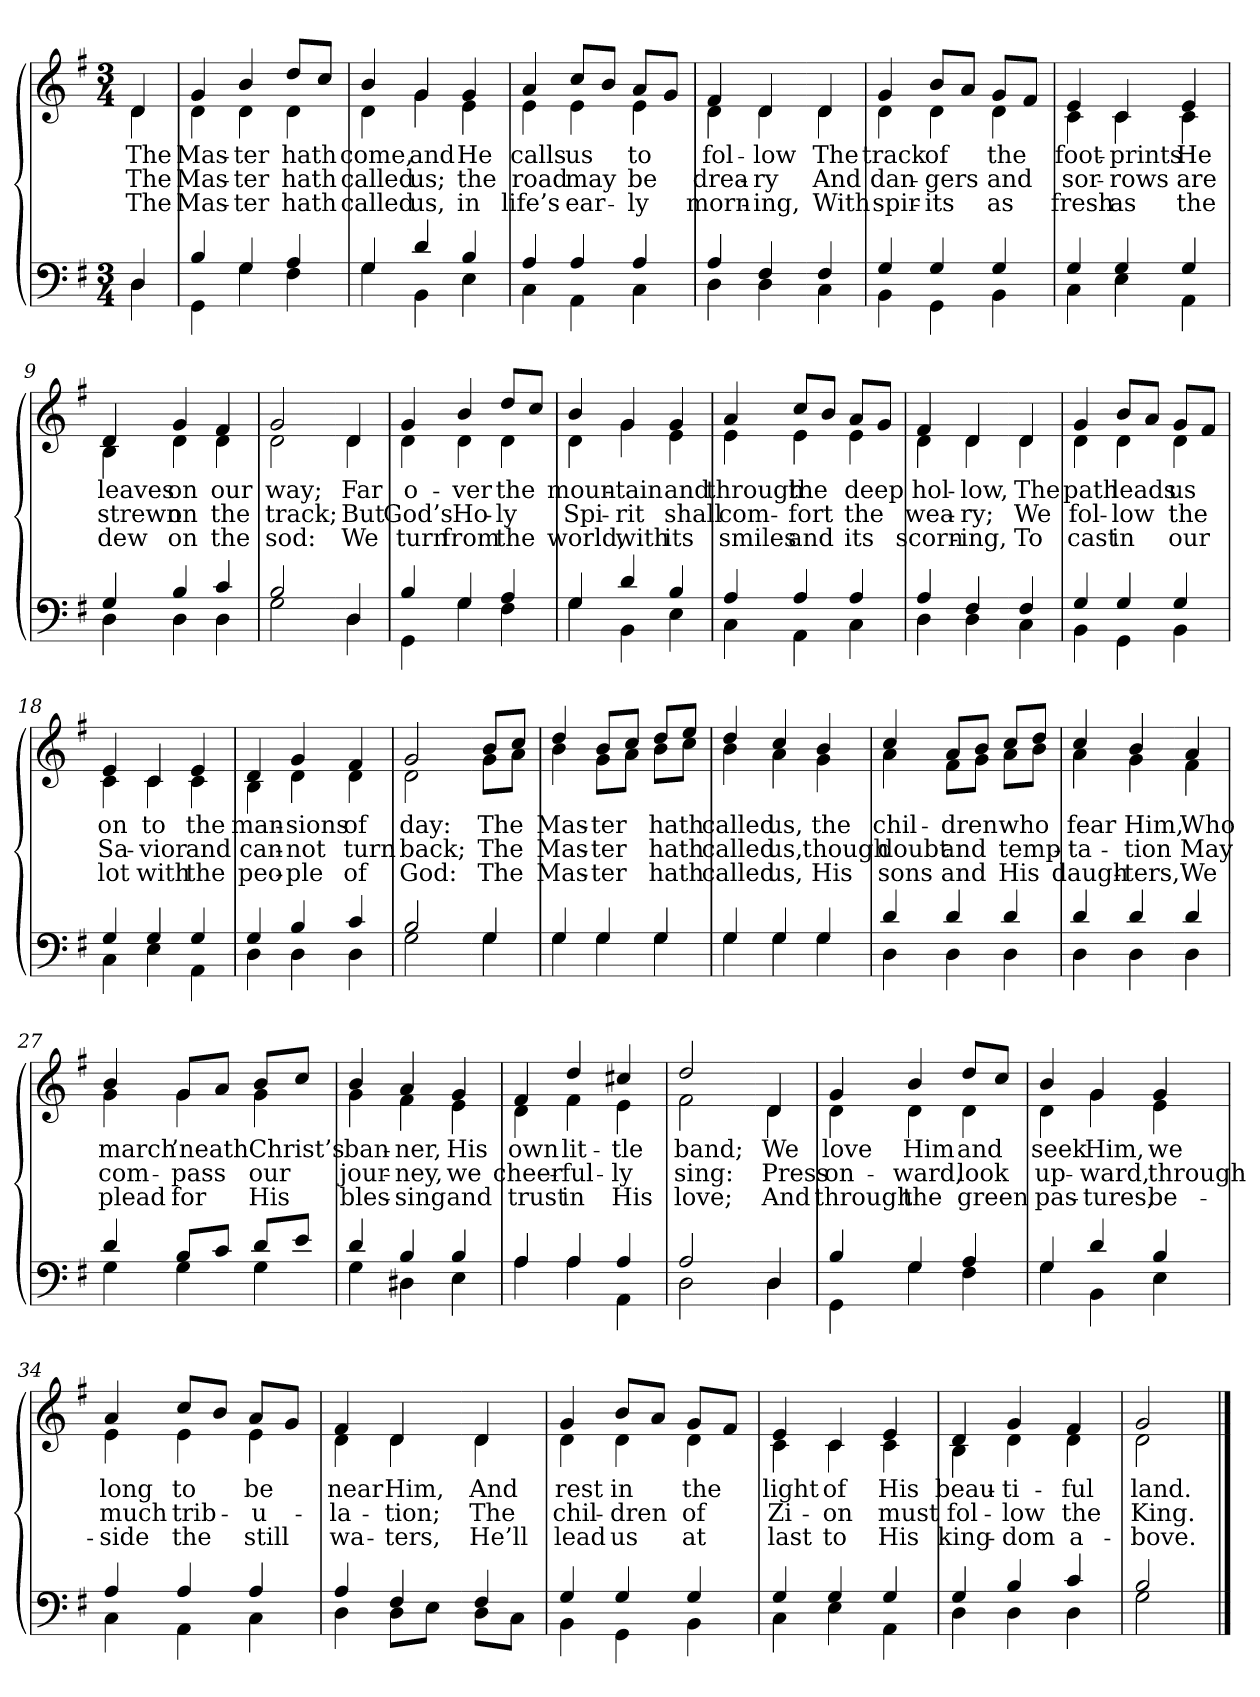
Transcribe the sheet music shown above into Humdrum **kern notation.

**kern	**kern	**text	**text	**text
*part2	*part1	*part1	*part1	*part1
*staff2	*staff1	*staff1	*staff1	*staff1
*clefF4	*clefG2	*	*	*
*k[f#]	*k[f#]	*	*	*
*M3/4	*M3/4	*	*	*
=1	=1	=1	=1	=1
*^	*	*	*	*
!	!	!LO:TX:b:i:t=Verse	!	!	!
!	!	!	!LO:LY:b	!LO:LY:b	!LO:LY:b
*	*	*^	*	*	*
4D/	4D\	4d/	4d\	The	The	The
=2	=2	=2	=2	=2	=2	=2
!	!	!	!	!LO:LY:b	!LO:LY:b	!LO:LY:b
4B/	4GG\	4g/	4d\	Mas-	Mas-	Mas-
!	!	!	!	!LO:LY:b	!LO:LY:b	!LO:LY:b
4G/	4G\	4b/	4d\	-ter	-ter	-ter
!	!	!	!	!LO:LY:b	!LO:LY:b	!LO:LY:b
4A/	4F#\	8dd/L	4d\	hath	hath	hath
.	.	8cc/J	.	.	.	.
=3	=3	=3	=3	=3	=3	=3
!	!	!	!	!LO:LY:b	!LO:LY:b	!LO:LY:b
4G/	4G\	4b/	4d\	come,	called	called
!	!	!	!	!LO:LY:b	!LO:LY:b	!LO:LY:b
4d/	4BB\	4g/	4g\	and	us;	us,
!	!	!	!	!LO:LY:b	!LO:LY:b	!LO:LY:b
4B/	4E\	4g/	4e\	He	the	in
=4	=4	=4	=4	=4	=4	=4
!	!	!	!	!LO:LY:b	!LO:LY:b	!LO:LY:b
4A/	4C\	4a/	4e\	calls	road	life’s
!	!	!	!	!LO:LY:b	!LO:LY:b	!LO:LY:b
4A/	4AA\	8cc/L	4e\	us	may	ear-
.	.	8b/J	.	.	.	.
!	!	!	!	!LO:LY:b	!LO:LY:b	!LO:LY:b
4A/	4C\	8a/L	4e\	to	be	-ly
.	.	8g/J	.	.	.	.
=5	=5	=5	=5	=5	=5	=5
!	!	!	!	!LO:LY:b	!LO:LY:b	!LO:LY:b
4A/	4D\	4f#/	4d\	fol-	drea-	morn-
!	!	!	!	!LO:LY:b	!LO:LY:b	!LO:LY:b
4F#/	4D\	4d/	4d\	-low	-ry	-ing,
!!LO:LB:g=z	!!
=6-	=6-	=6-	=6-	=6-	=6-	=6-
!	!	!	!	!LO:LY:b	!LO:LY:b	!LO:LY:b
4F#/	4C\	4d/	4d\	The	And	With
=7	=7	=7	=7	=7	=7	=7
!	!	!	!	!LO:LY:b	!LO:LY:b	!LO:LY:b
4G/	4BB\	4g/	4d\	track	dan-	spir-
!	!	!	!	!LO:LY:b	!LO:LY:b	!LO:LY:b
4G/	4GG\	8b/L	4d\	of	-gers	-its
.	.	8a/J	.	.	.	.
!	!	!	!	!LO:LY:b	!LO:LY:b	!LO:LY:b
4G/	4BB\	8g/L	4d\	the	and	as
.	.	8f#/J	.	.	.	.
=8	=8	=8	=8	=8	=8	=8
!	!	!	!	!LO:LY:b	!LO:LY:b	!LO:LY:b
4G/	4C\	4e/	4c\	foot-	sor-	fresh
!	!	!	!	!LO:LY:b	!LO:LY:b	!LO:LY:b
4G/	4E\	4c/	4c\	-prints	-rows	as
!	!	!	!	!LO:LY:b	!LO:LY:b	!LO:LY:b
4G/	4AA\	4e/	4c\	He	are	the
=9	=9	=9	=9	=9	=9	=9
!	!	!	!	!LO:LY:b	!LO:LY:b	!LO:LY:b
4G/	4D\	4d/	4B\	leaves	strewn	dew
!	!	!	!	!LO:LY:b	!LO:LY:b	!LO:LY:b
4B/	4D\	4g/	4d\	on	on	on
!	!	!	!	!LO:LY:b	!LO:LY:b	!LO:LY:b
4c/	4D\	4f#/	4d\	our	the	the
=10	=10	=10	=10	=10	=10	=10
!	!	!	!	!LO:LY:b	!LO:LY:b	!LO:LY:b
2B/	2G\	2g/	2d\	way;	track;	sod:
!!LO:LB:g=z	!!
=11-	=11-	=11-	=11-	=11-	=11-	=11-
!	!	!	!	!LO:LY:b	!LO:LY:b	!LO:LY:b
4D/	4D\	4d/	4d\	Far	But	We
=12	=12	=12	=12	=12	=12	=12
!	!	!	!	!LO:LY:b	!LO:LY:b	!LO:LY:b
4B/	4GG\	4g/	4d\	o-	God’s	turn
!	!	!	!	!LO:LY:b	!LO:LY:b	!LO:LY:b
4G/	4G\	4b/	4d\	-ver	Ho-	from
!	!	!	!	!LO:LY:b	!LO:LY:b	!LO:LY:b
4A/	4F#\	8dd/L	4d\	the	-ly	the
.	.	8cc/J	.	.	.	.
=13	=13	=13	=13	=13	=13	=13
!	!	!	!	!LO:LY:b	!LO:LY:b	!LO:LY:b
4G/	4G\	4b/	4d\	moun-	Spi-	world,
!	!	!	!	!LO:LY:b	!LO:LY:b	!LO:LY:b
4d/	4BB\	4g/	4g\	-tain	-rit	with
!	!	!	!	!LO:LY:b	!LO:LY:b	!LO:LY:b
4B/	4E\	4g/	4e\	and	shall	its
=14	=14	=14	=14	=14	=14	=14
!	!	!	!	!LO:LY:b	!LO:LY:b	!LO:LY:b
4A/	4C\	4a/	4e\	through	com-	smiles
!	!	!	!	!LO:LY:b	!LO:LY:b	!LO:LY:b
4A/	4AA\	8cc/L	4e\	the	-fort	and
.	.	8b/J	.	.	.	.
!	!	!	!	!LO:LY:b	!LO:LY:b	!LO:LY:b
4A/	4C\	8a/L	4e\	deep	the	its
.	.	8g/J	.	.	.	.
=15	=15	=15	=15	=15	=15	=15
!	!	!	!	!LO:LY:b	!LO:LY:b	!LO:LY:b
4A/	4D\	4f#/	4d\	hol-	wea-	scorn-
!	!	!	!	!LO:LY:b	!LO:LY:b	!LO:LY:b
4F#/	4D\	4d/	4d\	-low,	-ry;	-ing,
!!LO:LB:g=z	!!
=16-	=16-	=16-	=16-	=16-	=16-	=16-
!	!	!	!	!LO:LY:b	!LO:LY:b	!LO:LY:b
4F#/	4C\	4d/	4d\	The	We	To
=17	=17	=17	=17	=17	=17	=17
!	!	!	!	!LO:LY:b	!LO:LY:b	!LO:LY:b
4G/	4BB\	4g/	4d\	path	fol-	cast
!	!	!	!	!LO:LY:b	!LO:LY:b	!LO:LY:b
4G/	4GG\	8b/L	4d\	leads	-low	in
.	.	8a/J	.	.	.	.
!	!	!	!	!LO:LY:b	!LO:LY:b	!LO:LY:b
4G/	4BB\	8g/L	4d\	us	the	our
.	.	8f#/J	.	.	.	.
=18	=18	=18	=18	=18	=18	=18
!	!	!	!	!LO:LY:b	!LO:LY:b	!LO:LY:b
4G/	4C\	4e/	4c\	on	Sa-	lot
!	!	!	!	!LO:LY:b	!LO:LY:b	!LO:LY:b
4G/	4E\	4c/	4c\	to	-vior	with
!	!	!	!	!LO:LY:b	!LO:LY:b	!LO:LY:b
4G/	4AA\	4e/	4c\	the	and	the
=19	=19	=19	=19	=19	=19	=19
!	!	!	!	!LO:LY:b	!LO:LY:b	!LO:LY:b
4G/	4D\	4d/	4B\	man-	can-	peo-
!	!	!	!	!LO:LY:b	!LO:LY:b	!LO:LY:b
4B/	4D\	4g/	4d\	-sions	-not	-ple
!	!	!	!	!LO:LY:b	!LO:LY:b	!LO:LY:b
4c/	4D\	4f#/	4d\	of	turn	of
=20	=20	=20	=20	=20	=20	=20
!	!	!	!	!LO:LY:b	!LO:LY:b	!LO:LY:b
2B/	2G\	2g/	2d\	day:	back;	God:
!!LO:LB:g=z	!!
=21-	=21-	=21-	=21-	=21-	=21-	=21-
!	!	!	!	!LO:LY:b	!LO:LY:b	!LO:LY:b
4G/	4G\	8b/L	8g\L	The	The	The
.	.	8cc/J	8a\J	.	.	.
=22	=22	=22	=22	=22	=22	=22
!	!	!	!	!LO:LY:b	!LO:LY:b	!LO:LY:b
4G/	4G\	4dd/	4b\	Mas-	Mas-	Mas-
!	!	!	!	!LO:LY:b	!LO:LY:b	!LO:LY:b
4G/	4G\	8b/L	8g\L	-ter	-ter	-ter
.	.	8cc/J	8a\J	.	.	.
!	!	!	!	!LO:LY:b	!LO:LY:b	!LO:LY:b
4G/	4G\	8dd/L	8b\L	hath	hath	hath
.	.	8ee/J	8cc\J	.	.	.
=23	=23	=23	=23	=23	=23	=23
!	!	!	!	!LO:LY:b	!LO:LY:b	!LO:LY:b
4G/	4G\	4dd/	4b\	called	called	called
!	!	!	!	!LO:LY:b	!LO:LY:b	!LO:LY:b
4G/	4G\	4cc/	4a\	us,	us,	us,
!	!	!	!	!LO:LY:b	!LO:LY:b	!LO:LY:b
4G/	4G\	4b/	4g\	the	though	His
=24	=24	=24	=24	=24	=24	=24
!	!	!	!	!LO:LY:b	!LO:LY:b	!LO:LY:b
4d/	4D\	4cc/	4a\	chil-	doubt	sons
!	!	!	!	!LO:LY:b	!LO:LY:b	!LO:LY:b
4d/	4D\	8a/L	8f#\L	-dren	and	and
.	.	8b/J	8g\J	.	.	.
!	!	!	!	!LO:LY:b	!LO:LY:b	!LO:LY:b
4d/	4D\	8cc/L	8a\L	who	temp-	His
.	.	8dd/J	8b\J	.	.	.
=25	=25	=25	=25	=25	=25	=25
!	!	!	!	!LO:LY:b	!LO:LY:b	!LO:LY:b
4d/	4D\	4cc/	4a\	fear	-ta-	daugh-
!	!	!	!	!LO:LY:b	!LO:LY:b	!LO:LY:b
4d/	4D\	4b/	4g\	Him,	-tion	-ters,
!!LO:LB:g=z	!!
=26-	=26-	=26-	=26-	=26-	=26-	=26-
!	!	!	!	!LO:LY:b	!LO:LY:b	!LO:LY:b
4d/	4D\	4a/	4f#\	Who	May	We
=27	=27	=27	=27	=27	=27	=27
!	!	!	!	!LO:LY:b	!LO:LY:b	!LO:LY:b
4d/	4G\	4b/	4g\	march	com-	plead
!	!	!	!	!LO:LY:b	!LO:LY:b	!LO:LY:b
8B/L	4G\	8g/L	4g\	’neath	-pass	for
8c/J	.	8a/J	.	.	.	.
!	!	!	!	!LO:LY:b	!LO:LY:b	!LO:LY:b
8d/L	4G\	8b/L	4g\	Christ’s	our	His
8e/J	.	8cc/J	.	.	.	.
=28	=28	=28	=28	=28	=28	=28
!	!	!	!	!LO:LY:b	!LO:LY:b	!LO:LY:b
4d/	4G\	4b/	4g\	ban-	jour-	bles-
!	!	!	!	!LO:LY:b	!LO:LY:b	!LO:LY:b
4B/	4D#X\	4a/	4f#\	-ner,	-ney,	-sing
!	!	!	!	!LO:LY:b	!LO:LY:b	!LO:LY:b
4B/	4E\	4g/	4e\	His	we	and
=29	=29	=29	=29	=29	=29	=29
!	!	!	!	!LO:LY:b	!LO:LY:b	!LO:LY:b
4A/	4A\	4f#/	4d\	own	cheer-	trust
!	!	!	!	!LO:LY:b	!LO:LY:b	!LO:LY:b
4A/	4A\	4dd/	4f#\	lit-	-ful-	in
!	!	!	!	!LO:LY:b	!LO:LY:b	!LO:LY:b
4A/	4AA\	4cc#X/	4e\	-tle	-ly	His
=30	=30	=30	=30	=30	=30	=30
!	!	!	!	!LO:LY:b	!LO:LY:b	!LO:LY:b
2A/	2D\	2dd/	2f#\	band;	sing:	love;
!!LO:LB:g=z	!!
=31-	=31-	=31-	=31-	=31-	=31-	=31-
!	!	!	!	!LO:LY:b	!LO:LY:b	!LO:LY:b
4D/	4D\	4d/	4d\	We	Press	And
=32	=32	=32	=32	=32	=32	=32
!	!	!	!	!LO:LY:b	!LO:LY:b	!LO:LY:b
4B/	4GG\	4g/	4d\	love	on-	through
!	!	!	!	!LO:LY:b	!LO:LY:b	!LO:LY:b
4G/	4G\	4b/	4d\	Him	-ward,	the
!	!	!	!	!LO:LY:b	!LO:LY:b	!LO:LY:b
4A/	4F#\	8dd/L	4d\	and	look	green
.	.	8cc/J	.	.	.	.
=33	=33	=33	=33	=33	=33	=33
!	!	!	!	!LO:LY:b	!LO:LY:b	!LO:LY:b
4G/	4G\	4b/	4d\	seek	up-	pas-
!	!	!	!	!LO:LY:b	!LO:LY:b	!LO:LY:b
4d/	4BB\	4g/	4g\	Him,	-ward,	-tures,
!	!	!	!	!LO:LY:b	!LO:LY:b	!LO:LY:b
4B/	4E\	4g/	4e\	we	through	be-
=34	=34	=34	=34	=34	=34	=34
!	!	!	!	!LO:LY:b	!LO:LY:b	!LO:LY:b
4A/	4C\	4a/	4e\	long	much	-side
!	!	!	!	!LO:LY:b	!LO:LY:b	!LO:LY:b
4A/	4AA\	8cc/L	4e\	to	trib-	the
.	.	8b/J	.	.	.	.
!	!	!	!	!LO:LY:b	!LO:LY:b	!LO:LY:b
4A/	4C\	8a/L	4e\	be	-u-	still
.	.	8g/J	.	.	.	.
=35	=35	=35	=35	=35	=35	=35
!	!	!	!	!LO:LY:b	!LO:LY:b	!LO:LY:b
4A/	4D\	4f#/	4d\	near	-la-	wa-
!	!	!	!	!LO:LY:b	!LO:LY:b	!LO:LY:b
4F#/	8D\L	4d/	4d\	Him,	-tion;	-ters,
.	8E\J	.	.	.	.	.
!!LO:LB:g=z	!!
=36-	=36-	=36-	=36-	=36-	=36-	=36-
!	!	!	!	!LO:LY:b	!LO:LY:b	!LO:LY:b
4F#/	8D\L	4d/	4d\	And	The	He’ll
.	8C\J	.	.	.	.	.
=37	=37	=37	=37	=37	=37	=37
!	!	!	!	!LO:LY:b	!LO:LY:b	!LO:LY:b
4G/	4BB\	4g/	4d\	rest	chil-	lead
!	!	!	!	!LO:LY:b	!LO:LY:b	!LO:LY:b
4G/	4GG\	8b/L	4d\	in	-dren	us
.	.	8a/J	.	.	.	.
!	!	!	!	!LO:LY:b	!LO:LY:b	!LO:LY:b
4G/	4BB\	8g/L	4d\	the	of	at
.	.	8f#/J	.	.	.	.
=38	=38	=38	=38	=38	=38	=38
!	!	!	!	!LO:LY:b	!LO:LY:b	!LO:LY:b
4G/	4C\	4e/	4c\	light	Zi-	last
!	!	!	!	!LO:LY:b	!LO:LY:b	!LO:LY:b
4G/	4E\	4c/	4c\	of	-on	to
!	!	!	!	!LO:LY:b	!LO:LY:b	!LO:LY:b
4G/	4AA\	4e/	4c\	His	must	His
=39	=39	=39	=39	=39	=39	=39
!	!	!	!	!LO:LY:b	!LO:LY:b	!LO:LY:b
4G/	4D\	4d/	4B\	beau-	fol-	king-
!	!	!	!	!LO:LY:b	!LO:LY:b	!LO:LY:b
4B/	4D\	4g/	4d\	-ti-	-low	-dom
!	!	!	!	!LO:LY:b	!LO:LY:b	!LO:LY:b
4c/	4D\	4f#/	4d\	-ful	the	a-
=40	=40	=40	=40	=40	=40	=40
!	!	!	!	!LO:LY:b	!LO:LY:b	!LO:LY:b
2B/	2G\	2g/	2d\	land.	King.	-bove.
*v	*v	*	*	*	*	*
*	*v	*v	*	*	*
==	==	==	==	==
*-	*-	*-	*-	*-
